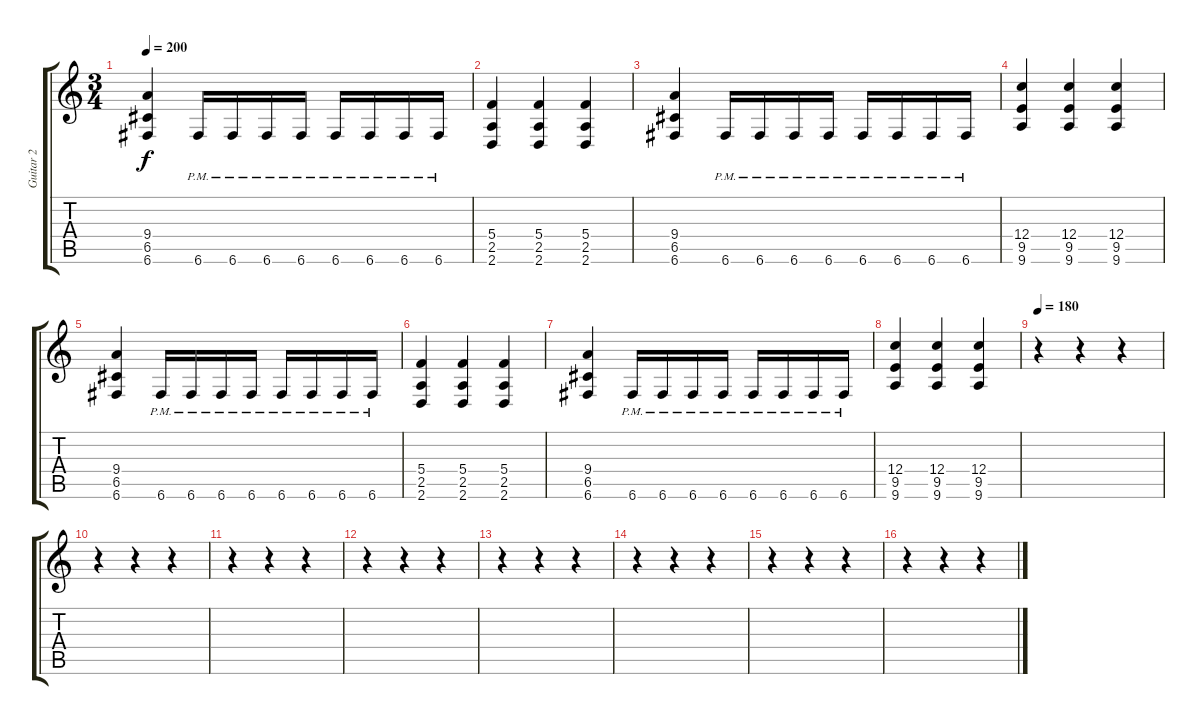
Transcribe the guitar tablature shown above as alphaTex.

\track ("Guitar 2" "Guitar 2") {instrument distortionguitar}
\staff {score tabs}
\tuning (D4 A3 F3 C3 G2 C2) {hide}
\ts (3 4)
\tempo 200
\clef g2
\ks c
(9.4 6.5 6.6).4{dy f} 6.6{pm}.16 6.6{pm}.16 6.6{pm}.16 6.6{pm}.16 6.6{pm}.16 6.6{pm}.16 6.6{pm}.16 6.6{pm}.16 |
(5.4 2.5 2.6).4 (5.4 2.5 2.6).4 (5.4 2.5 2.6).4 |
(9.4 6.5 6.6).4 6.6{pm}.16 6.6{pm}.16 6.6{pm}.16 6.6{pm}.16 6.6{pm}.16 6.6{pm}.16 6.6{pm}.16 6.6{pm}.16 |
(12.4 9.5 9.6).4 (12.4 9.5 9.6).4 (12.4 9.5 9.6).4 |
(9.4 6.5 6.6).4 6.6{pm}.16 6.6{pm}.16 6.6{pm}.16 6.6{pm}.16 6.6{pm}.16 6.6{pm}.16 6.6{pm}.16 6.6{pm}.16 |
(5.4 2.5 2.6).4 (5.4 2.5 2.6).4 (5.4 2.5 2.6).4 |
(9.4 6.5 6.6).4 6.6{pm}.16 6.6{pm}.16 6.6{pm}.16 6.6{pm}.16 6.6{pm}.16 6.6{pm}.16 6.6{pm}.16 6.6{pm}.16 |
(12.4 9.5 9.6).4 (12.4 9.5 9.6).4 (12.4 9.5 9.6).4 |
\tempo 180
r.4 r.4 r.4 |
r.4 r.4 r.4 |
r.4 r.4 r.4 |
r.4 r.4 r.4 |
r.4 r.4 r.4 |
r.4 r.4 r.4 |
r.4 r.4 r.4 |
r.4 r.4 r.4
